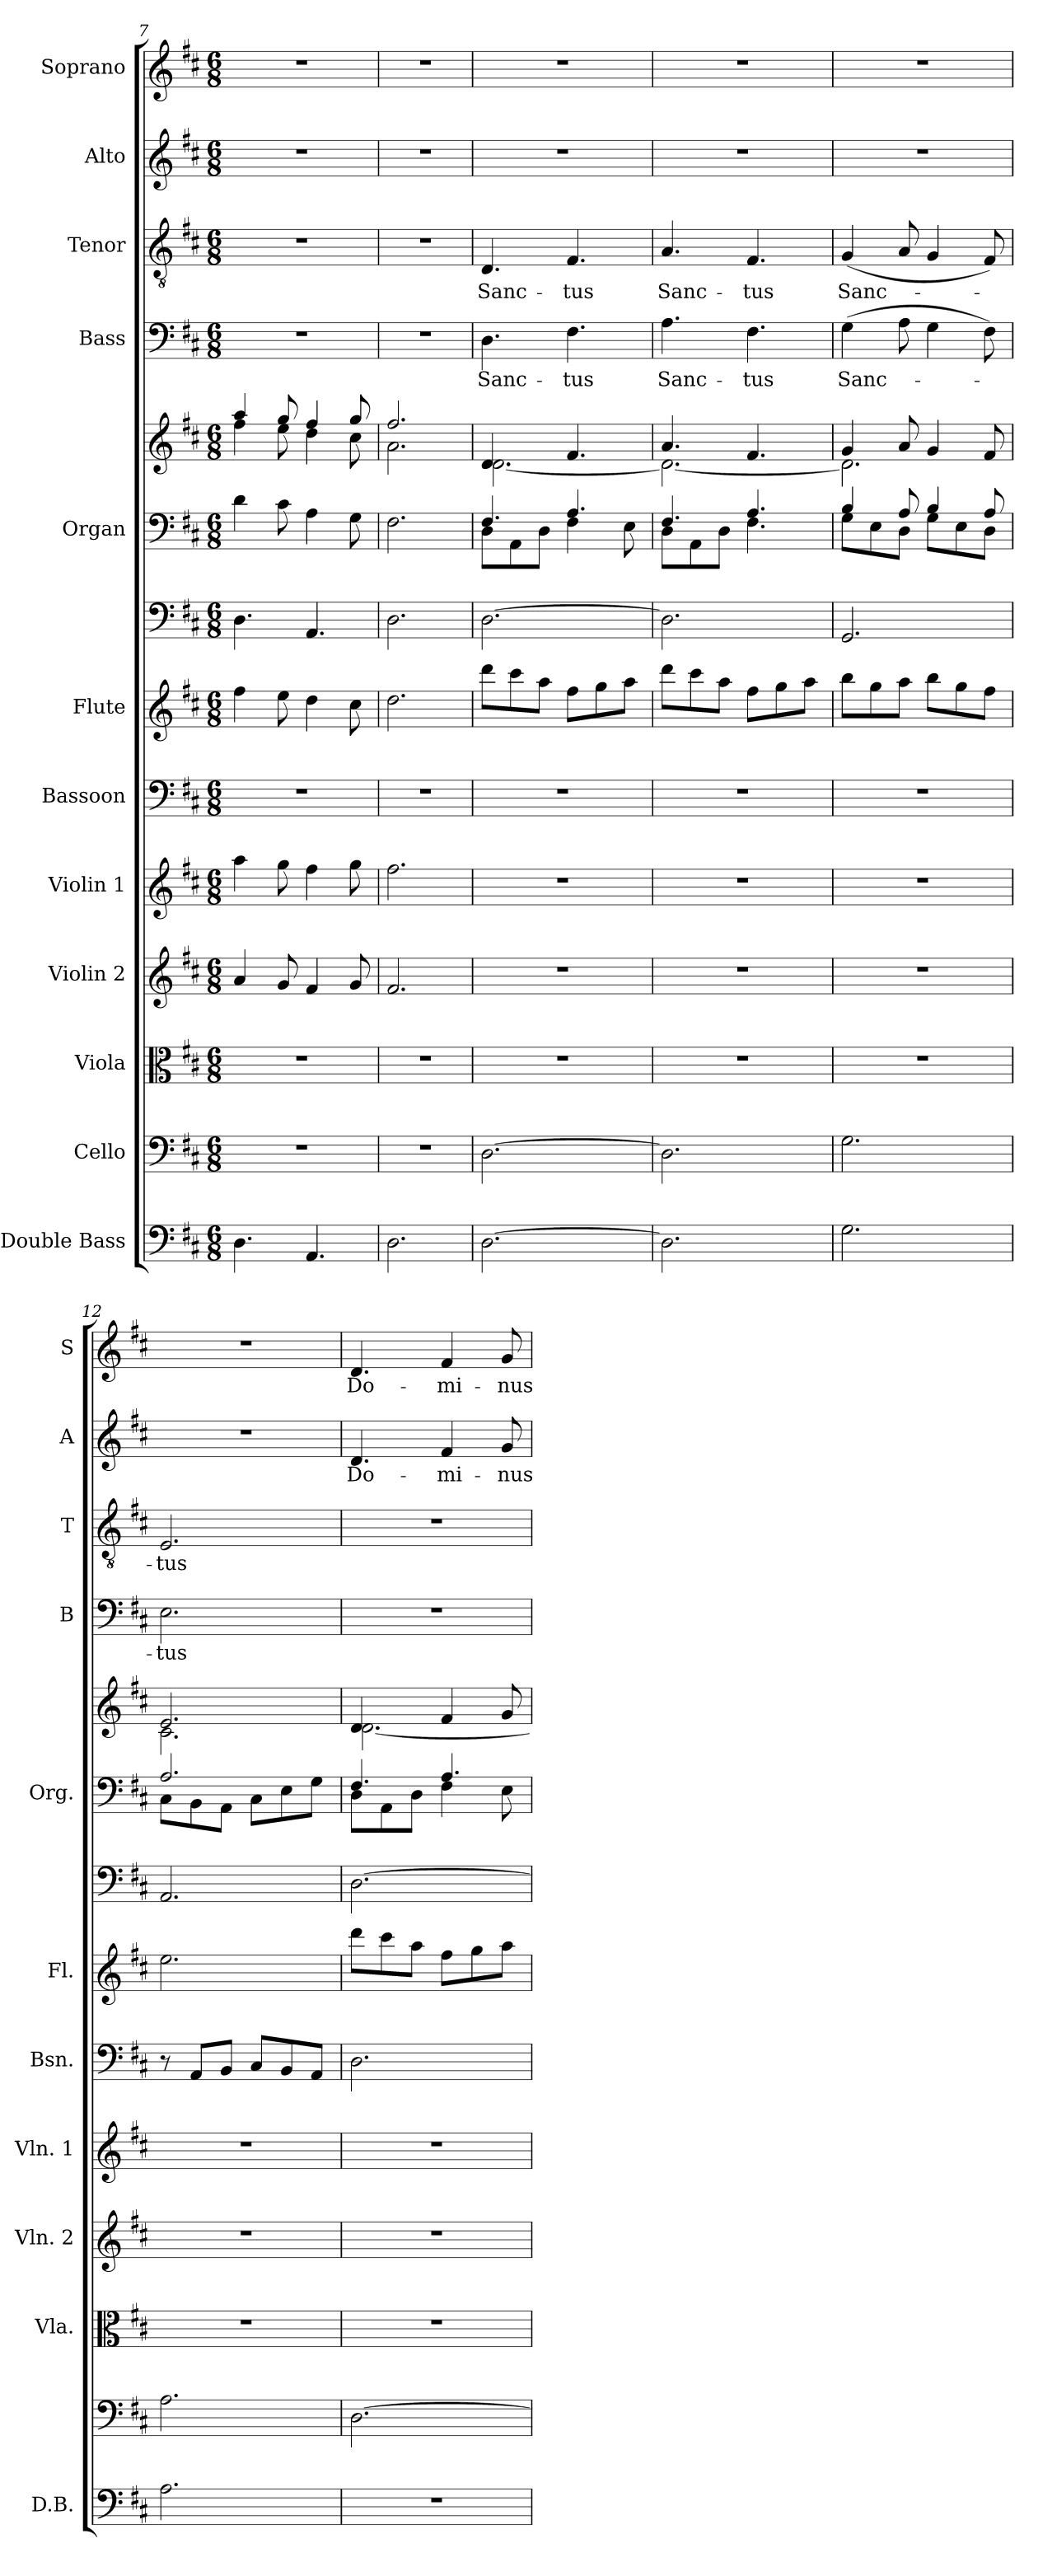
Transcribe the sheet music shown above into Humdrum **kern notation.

**kern	**kern	**kern	**kern	**kern	**kern	**kern	**kern	**kern	**kern	**kern	**text	**kern	**text	**kern	**text	**kern	**text
*part13	*part12	*part11	*part10	*part9	*part8	*part7	*part6	*part5	*part5	*part4	*part4	*part3	*part3	*part2	*part2	*part1	*part1
*staff14	*staff13	*staff12	*staff11	*staff10	*staff9	*staff8	*staff7	*staff6	*staff5	*staff4	*staff4	*staff3	*staff3	*staff2	*staff2	*staff1	*staff1
*I"Double Bass	*I"Cello	*I"Viola	*I"Violin 2	*I"Violin 1	*I"Bassoon	*I"Flute	*	*I"Organ	*	*I"Bass	*	*I"Tenor	*	*I"Alto	*	*I"Soprano	*
*I'D.B.	*	*I'Vla.	*I'Vln. 2	*I'Vln. 1	*I'Bsn.	*I'Fl.	*	*I'Org.	*	*I'B	*	*I'T	*	*I'A	*	*I'S	*
*clefF4	*clefF4	*clefC3	*clefG2	*clefG2	*clefF4	*clefG2	*clefF4	*clefF4	*clefG2	*clefF4	*	*clefGv2	*	*clefG2	*	*clefG2	*
*ITrd7c12	*	*	*	*	*	*	*	*	*	*	*	*	*	*	*	*	*
*k[f#c#]	*k[f#c#]	*k[f#c#]	*k[f#c#]	*k[f#c#]	*k[f#c#]	*k[f#c#]	*k[f#c#]	*k[f#c#]	*k[f#c#]	*k[f#c#]	*	*k[f#c#]	*	*k[f#c#]	*	*k[f#c#]	*
*D:	*D:	*D:	*D:	*D:	*D:	*D:	*D:	*D:	*D:	*D:	*	*D:	*	*D:	*	*D:	*
*M6/8	*M6/8	*M6/8	*M6/8	*M6/8	*M6/8	*M6/8	*M6/8	*M6/8	*M6/8	*M6/8	*	*M6/8	*	*M6/8	*	*M6/8	*
=7	=7	=7	=7	=7	=7	=7	=7	=7	=7	=7	=7	=7	=7	=7	=7	=7	=7
*	*	*	*	*	*	*	*	*	*^	*	*	*	*	*	*	*	*
4.DD\	2.r	2.r	4a/	4aa\	2.r	4ff#\	4.D\	4d\	4aa/	4ff#\	2.r	.	2.r	.	2.r	.	2.r	.
.	.	.	8g/	8gg\	.	8ee\	.	8c#\	8gg/	8ee\	.	.	.	.	.	.	.	.
4.AAA/	.	.	4f#/	4ff#\	.	4dd\	4.AA/	4A\	4ff#/	4dd\	.	.	.	.	.	.	.	.
.	.	.	8g/	8gg\	.	8cc#\	.	8G\	8gg/	8cc#\	.	.	.	.	.	.	.	.
=8	=8	=8	=8	=8	=8	=8	=8	=8	=8	=8	=8	=8	=8	=8	=8	=8	=8	=8
2.DD\	2.r	2.r	2.f#/	2.ff#\	2.r	2.dd\	2.D\	2.F#\	2.ff#/	2.a\	2.r	.	2.r	.	2.r	.	2.r	.
!!LO:PB:g=z
=9	=9	=9	=9	=9	=9	=9	=9	=9	=9	=9	=9	=9	=9	=9	=9	=9	=9	=9
*	*	*	*	*	*	*	*	*^	*	*	*	*	*	*	*	*	*	*
!	!	!	!	!	!	!	!	!	!	!	!	!	!LO:LY:b	!	!LO:LY:b	!	!	!	!
[2.DD\	[2.D\	2.r	2.r	2.r	2.r	8ddd\L	[2.D\	4.F#/	8D\L	4.d/	[<2.d\	4.D\	Sanc-	4.D/	Sanc-	2.r	.	2.r	.
.	.	.	.	.	.	8ccc#\	.	.	8AA\	.	.	.	.	.	.	.	.	.	.
.	.	.	.	.	.	8aa\J	.	.	8D\J	.	.	.	.	.	.	.	.	.	.
!	!	!	!	!	!	!	!	!	!	!	!	!	!LO:LY:b	!	!LO:LY:b	!	!	!	!
.	.	.	.	.	.	8ff#\L	.	4.A/	4F#\	4.f#/	.	4.F#\	-tus	4.F#/	-tus	.	.	.	.
.	.	.	.	.	.	8gg\	.	.	.	.	.	.	.	.	.	.	.	.	.
.	.	.	.	.	.	8aa\J	.	.	8E\	.	.	.	.	.	.	.	.	.	.
=10	=10	=10	=10	=10	=10	=10	=10	=10	=10	=10	=10	=10	=10	=10	=10	=10	=10	=10	=10
!	!	!	!	!	!	!	!	!	!	!	!	!	!LO:LY:b	!	!LO:LY:b	!	!	!	!
2.DD\]	2.D\]	2.r	2.r	2.r	2.r	8ddd\L	2.D\]	4.F#/	8D\L	4.a/	2.d\_	4.A\	Sanc-	4.A/	Sanc-	2.r	.	2.r	.
.	.	.	.	.	.	8ccc#\	.	.	8AA\	.	.	.	.	.	.	.	.	.	.
.	.	.	.	.	.	8aa\J	.	.	8D\J	.	.	.	.	.	.	.	.	.	.
!	!	!	!	!	!	!	!	!	!	!	!	!	!LO:LY:b	!	!LO:LY:b	!	!	!	!
.	.	.	.	.	.	8ff#\L	.	4.A/	4.F#\	4.f#/	.	4.F#\	-tus	4.F#/	-tus	.	.	.	.
.	.	.	.	.	.	8gg\	.	.	.	.	.	.	.	.	.	.	.	.	.
.	.	.	.	.	.	8aa\J	.	.	.	.	.	.	.	.	.	.	.	.	.
=11	=11	=11	=11	=11	=11	=11	=11	=11	=11	=11	=11	=11	=11	=11	=11	=11	=11	=11	=11
!	!	!	!	!	!	!	!	!	!	!	!	!	!LO:LY:b	!	!LO:LY:b	!	!	!	!
2.GG\	2.G\	2.r	2.r	2.r	2.r	8bb\L	2.GG/	4B/	8G\L	4g/	2.d\]	(>4G\	Sanc-	(<4G/	Sanc-	2.r	.	2.r	.
.	.	.	.	.	.	8gg\	.	.	8E\	.	.	.	.	.	.	.	.	.	.
.	.	.	.	.	.	8aa\J	.	8A/	8D\J	8a/	.	8A\	.	8A/	.	.	.	.	.
.	.	.	.	.	.	8bb\L	.	4B/	8G\L	4g/	.	4G\	.	4G/	.	.	.	.	.
.	.	.	.	.	.	8gg\	.	.	8E\	.	.	.	.	.	.	.	.	.	.
.	.	.	.	.	.	8ff#\J	.	8A/	8D\J	8f#/	.	8F#\)	.	8F#/)	.	.	.	.	.
=12	=12	=12	=12	=12	=12	=12	=12	=12	=12	=12	=12	=12	=12	=12	=12	=12	=12	=12	=12
!	!	!	!	!	!	!	!	!	!	!	!	!	!LO:LY:b	!	!LO:LY:b	!	!	!	!
2.AA\	2.A\	2.r	2.r	2.r	8r	2.ee\	2.AA/	2.A/	8C#\L	2.e/	2.c#\	2.E\	-tus	2.E/	-tus	2.r	.	2.r	.
.	.	.	.	.	8AA/L	.	.	.	8BB\	.	.	.	.	.	.	.	.	.	.
.	.	.	.	.	8BB/J	.	.	.	8AA\J	.	.	.	.	.	.	.	.	.	.
.	.	.	.	.	8C#/L	.	.	.	8C#\L	.	.	.	.	.	.	.	.	.	.
.	.	.	.	.	8BB/	.	.	.	8E\	.	.	.	.	.	.	.	.	.	.
.	.	.	.	.	8AA/J	.	.	.	8G\J	.	.	.	.	.	.	.	.	.	.
=13	=13	=13	=13	=13	=13	=13	=13	=13	=13	=13	=13	=13	=13	=13	=13	=13	=13	=13	=13
!	!	!	!	!	!	!	!	!	!	!	!	!	!	!	!	!	!LO:LY:b	!	!LO:LY:b
2.r	[2.D\	2.r	2.r	2.r	2.D\	8ddd\L	[2.D\	4.F#/	8D\L	4.d/	[<2.d\	2.r	.	2.r	.	4.d/	Do-	4.d/	Do-
.	.	.	.	.	.	8ccc#\	.	.	8AA\	.	.	.	.	.	.	.	.	.	.
.	.	.	.	.	.	8aa\J	.	.	8D\J	.	.	.	.	.	.	.	.	.	.
!	!	!	!	!	!	!	!	!	!	!	!	!	!	!	!	!	!LO:LY:b	!	!LO:LY:b
.	.	.	.	.	.	8ff#\L	.	4.A/	4F#\	4f#/	.	.	.	.	.	4f#/	-mi-	4f#/	-mi-
.	.	.	.	.	.	8gg\	.	.	.	.	.	.	.	.	.	.	.	.	.
!	!	!	!	!	!	!	!	!	!	!	!	!	!	!	!	!	!LO:LY:b	!	!LO:LY:b
.	.	.	.	.	.	8aa\J	.	.	8E\	8g/	.	.	.	.	.	8g/	-nus	8g/	-nus
*	*	*	*	*	*	*	*	*v	*v	*	*	*	*	*	*	*	*	*	*
*	*	*	*	*	*	*	*	*	*v	*v	*	*	*	*	*	*	*	*
=	=	=	=	=	=	=	=	=	=	=	=	=	=	=	=	=	=
*-	*-	*-	*-	*-	*-	*-	*-	*-	*-	*-	*-	*-	*-	*-	*-	*-	*-
